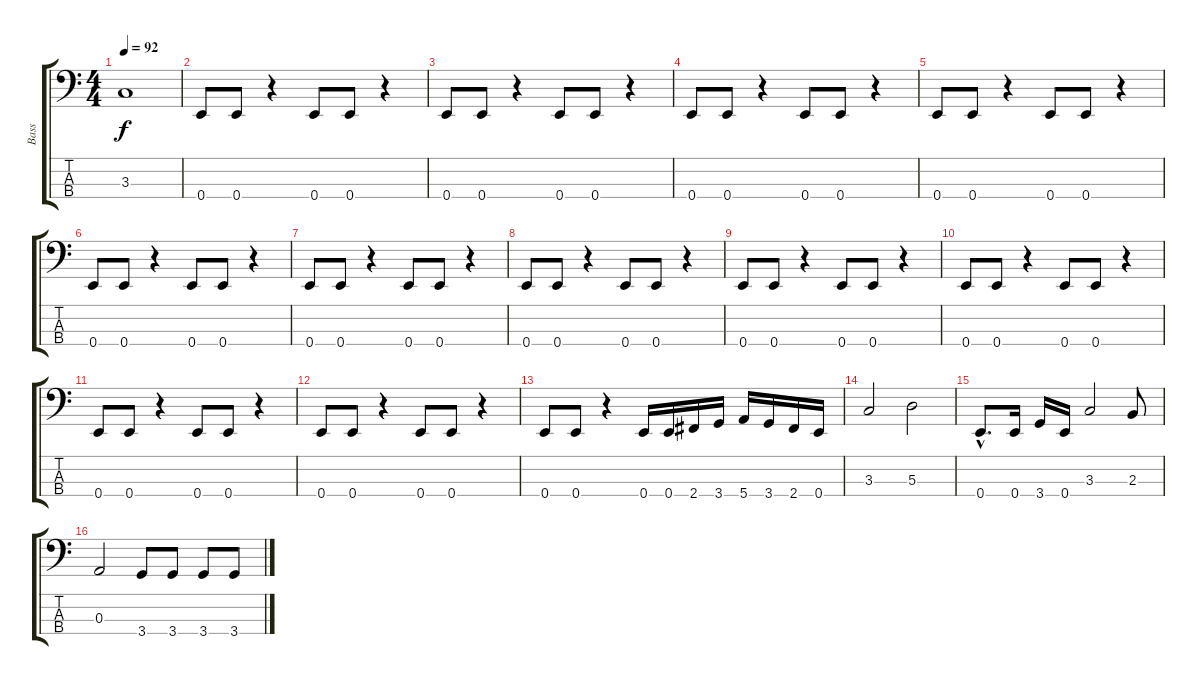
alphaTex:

\track ("Bass" "Bass") {instrument electricbassfinger}
\staff {score tabs}
\tuning (G2 D2 A1 E1) {hide}
\ts (4 4)
\tempo 92
\clef f4
\ks c
3.3.1{dy f} |
0.4.8 0.4.8 r.4 0.4.8 0.4.8 r.4 |
0.4.8 0.4.8 r.4 0.4.8 0.4.8 r.4 |
0.4.8 0.4.8 r.4 0.4.8 0.4.8 r.4 |
0.4.8 0.4.8 r.4 0.4.8 0.4.8 r.4 |
0.4.8 0.4.8 r.4 0.4.8 0.4.8 r.4 |
0.4.8 0.4.8 r.4 0.4.8 0.4.8 r.4 |
0.4.8 0.4.8 r.4 0.4.8 0.4.8 r.4 |
0.4.8 0.4.8 r.4 0.4.8 0.4.8 r.4 |
0.4.8 0.4.8 r.4 0.4.8 0.4.8 r.4 |
0.4.8 0.4.8 r.4 0.4.8 0.4.8 r.4 |
0.4.8 0.4.8 r.4 0.4.8 0.4.8 r.4 |
0.4.8 0.4.8 r.4 0.4.16 0.4.16 2.4.16 3.4.16 5.4.16 3.4.16 2.4.16 0.4.16 |
3.3.2 5.3.2 |
0.4{hac}.8{d} 0.4.16 3.4.16 0.4.16 3.3.2 2.3.8 |
0.3.2 3.4.8 3.4.8 3.4.8 3.4.8
